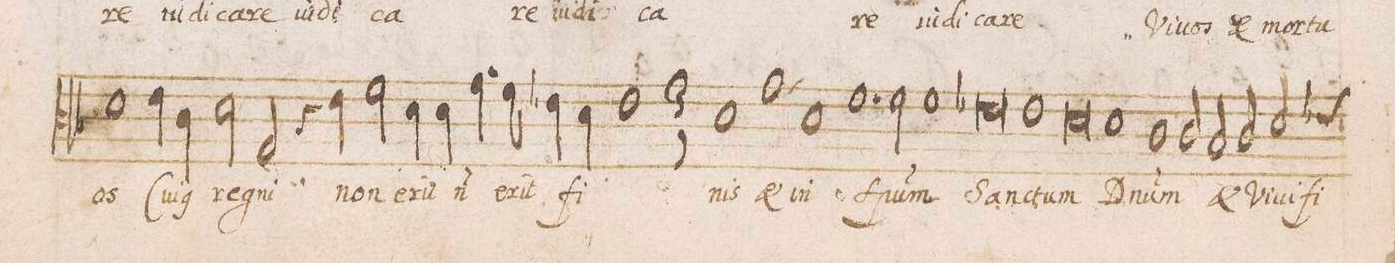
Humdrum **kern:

**kern	**text
*I"DISCANTVS	*
*clefC3	*
*k[b-]	*
*met(C|)	*
*M2/1	*
=120-	=120-
1d	-os
4eny\	Cu-
4c\	-i(us)
2d\	re-
=121-	=121-
2G/	-gni
4r	.
4e\	non
2f\	e-
4d\	-rit
4d\	n(on)
=122-	=122-
4.g\	e-
8f\	-rit
4e-X\	fi-
4d\	.
1e-	.
=123-	=123-
*M3/1	*
1d	nis
1g	Et
1d	in
=124-	=124-
1.f	Sp(i-
2f\	-ri-
1f	-t)um
=125-	=125-
0e-X	San-
1e-	-ctum
=126-	=126-
0d	D(o-
1d	-mi)-
=127-	=127-
1c	-num
2c/	et
2B-/	Vi-
2c/	-vi-
2d/	-fi-
*-	*-
